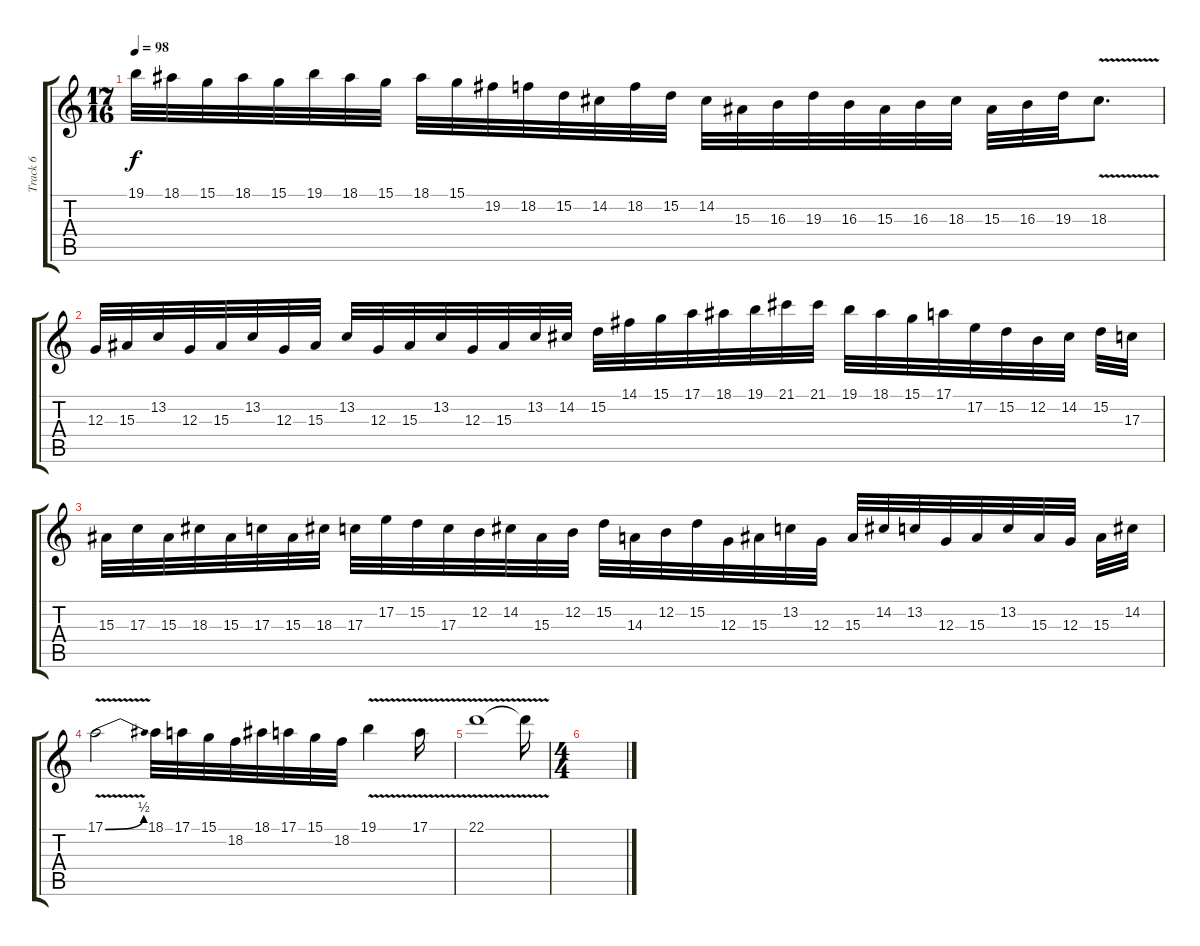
\track ("Track 6" "Track 6") {instrument stringensemble1 bank 1}
\staff {score tabs}
\tuning (E4 B3 G3 D3 A2 E2) {hide}
\ts (17 16)
\tempo 98
\clef g2
\ks c
19.1.32{dy f} 18.1.32 15.1.32 18.1.32 15.1.32 19.1.32 18.1.32 15.1.32 18.1.32 15.1.32 19.2.32 18.2.32 15.2.32 14.2.32 18.2.32 15.2.32 14.2.32 15.3.32 16.3.32 19.3.32 16.3.32 15.3.32 16.3.32 18.3.32 15.3.32 16.3.32 19.3.32 18.3{v}.8{d} |
12.3.32 15.3.32 13.2.32 12.3.32 15.3.32 13.2.32 12.3.32 15.3.32 13.2.32 12.3.32 15.3.32 13.2.32 12.3.32 15.3.32 13.2.32 14.2.32 15.2.32 14.1.32 15.1.32 17.1.32 18.1.32 19.1.32 21.1.32 21.1.32 19.1.32 18.1.32 15.1.32 17.1.32 17.2.32 15.2.32 12.2.32 14.2.32 15.2.32 17.3.32 |
15.3.32 17.3.32 15.3.32 18.3.32 15.3.32 17.3.32 15.3.32 18.3.32 17.3.32 17.2.32 15.2.32 17.3.32 12.2.32 14.2.32 15.3.32 12.2.32 15.2.32 14.3.32 12.2.32 15.2.32 12.3.32 15.3.32 13.2.32 12.3.32 15.3.32 14.2.32 13.2.32 12.3.32 15.3.32 13.2.32 15.3.32 12.3.32 15.3.32 14.2.32 |
17.1{be (bend 0 0 60 2) v}.2 18.1.32 17.1.32 15.1.32 18.2.32 18.1.32 17.1.32 15.1.32 18.2.32 19.1{v}.4 17.1{v}.16 |
22.1{v}.1 22.1{t}.16 |
\ts (4 4)
